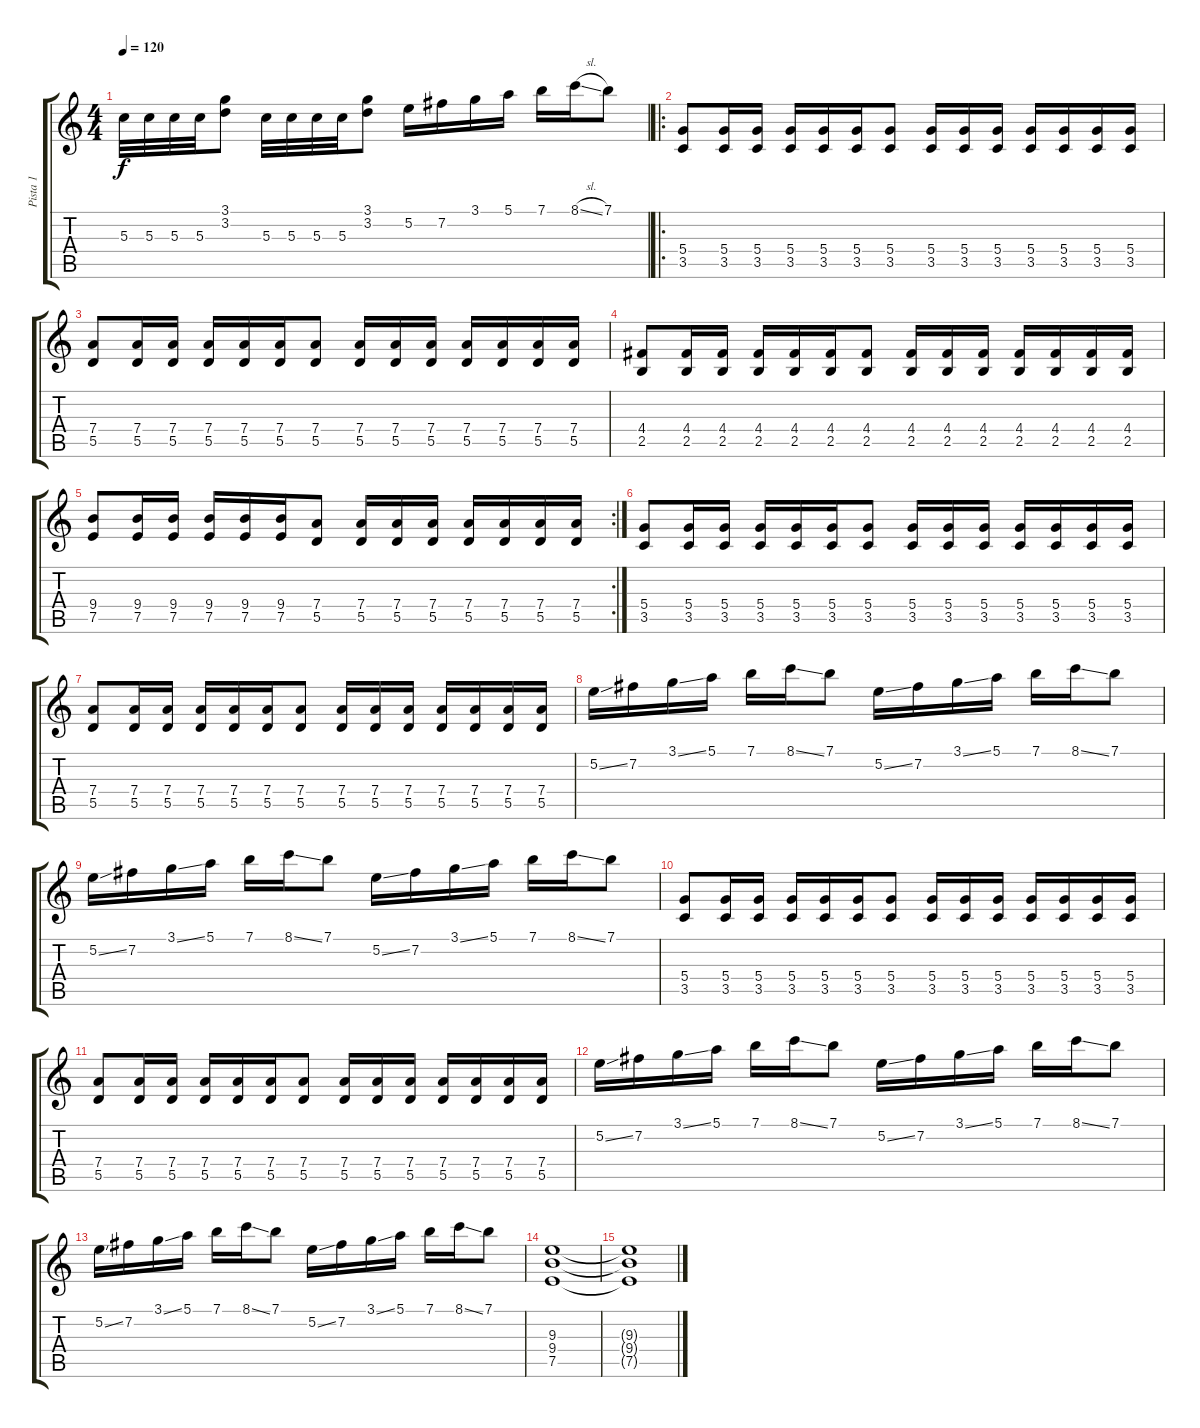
\track ("Pista 1" "Pista 1") {instrument distortionguitar}
\staff {score tabs}
\tuning (E4 B3 G3 D3 A2 E2) {hide}
\ts (4 4)
\tempo 120
\clef g2
\ks c
5.3.32{dy f} 5.3.32 5.3.32 5.3.32 (3.1 3.2).8 5.3.32 5.3.32 5.3.32 5.3.32 (3.1 3.2).8 5.2.16 7.2.16 3.1.16 5.1.16 7.1.16 8.1{sl}.16 7.1.8 |
\ro
(5.4 3.5).8 (5.4 3.5).16 (5.4 3.5).16 (5.4 3.5).16 (5.4 3.5).16 (5.4 3.5).16 (5.4 3.5).8 (5.4 3.5).16 (5.4 3.5).16 (5.4 3.5).16 (5.4 3.5).16 (5.4 3.5).16 (5.4 3.5).16 (5.4 3.5).16 |
(7.4 5.5).8 (7.4 5.5).16 (7.4 5.5).16 (7.4 5.5).16 (7.4 5.5).16 (7.4 5.5).16 (7.4 5.5).8 (7.4 5.5).16 (7.4 5.5).16 (7.4 5.5).16 (7.4 5.5).16 (7.4 5.5).16 (7.4 5.5).16 (7.4 5.5).16 |
(4.4 2.5).8 (4.4 2.5).16 (4.4 2.5).16 (4.4 2.5).16 (4.4 2.5).16 (4.4 2.5).16 (4.4 2.5).8 (4.4 2.5).16 (4.4 2.5).16 (4.4 2.5).16 (4.4 2.5).16 (4.4 2.5).16 (4.4 2.5).16 (4.4 2.5).16 |
\rc 2
(9.4 7.5).8 (9.4 7.5).16 (9.4 7.5).16 (9.4 7.5).16 (9.4 7.5).16 (9.4 7.5).16 (7.4 5.5).8 (7.4 5.5).16 (7.4 5.5).16 (7.4 5.5).16 (7.4 5.5).16 (7.4 5.5).16 (7.4 5.5).16 (7.4 5.5).16 |
(5.4 3.5).8 (5.4 3.5).16 (5.4 3.5).16 (5.4 3.5).16 (5.4 3.5).16 (5.4 3.5).16 (5.4 3.5).8 (5.4 3.5).16 (5.4 3.5).16 (5.4 3.5).16 (5.4 3.5).16 (5.4 3.5).16 (5.4 3.5).16 (5.4 3.5).16 |
(7.4 5.5).8 (7.4 5.5).16 (7.4 5.5).16 (7.4 5.5).16 (7.4 5.5).16 (7.4 5.5).16 (7.4 5.5).8 (7.4 5.5).16 (7.4 5.5).16 (7.4 5.5).16 (7.4 5.5).16 (7.4 5.5).16 (7.4 5.5).16 (7.4 5.5).16 |
5.2{ss}.16 7.2.16 3.1{ss}.16 5.1.16 7.1.16 8.1{ss}.16 7.1.8 5.2{ss}.16 7.2.16 3.1{ss}.16 5.1.16 7.1.16 8.1{ss}.16 7.1.8 |
5.2{ss}.16 7.2.16 3.1{ss}.16 5.1.16 7.1.16 8.1{ss}.16 7.1.8 5.2{ss}.16 7.2.16 3.1{ss}.16 5.1.16 7.1.16 8.1{ss}.16 7.1.8 |
(5.4 3.5).8 (5.4 3.5).16 (5.4 3.5).16 (5.4 3.5).16 (5.4 3.5).16 (5.4 3.5).16 (5.4 3.5).8 (5.4 3.5).16 (5.4 3.5).16 (5.4 3.5).16 (5.4 3.5).16 (5.4 3.5).16 (5.4 3.5).16 (5.4 3.5).16 |
(7.4 5.5).8 (7.4 5.5).16 (7.4 5.5).16 (7.4 5.5).16 (7.4 5.5).16 (7.4 5.5).16 (7.4 5.5).8 (7.4 5.5).16 (7.4 5.5).16 (7.4 5.5).16 (7.4 5.5).16 (7.4 5.5).16 (7.4 5.5).16 (7.4 5.5).16 |
5.2{ss}.16 7.2.16 3.1{ss}.16 5.1.16 7.1.16 8.1{ss}.16 7.1.8 5.2{ss}.16 7.2.16 3.1{ss}.16 5.1.16 7.1.16 8.1{ss}.16 7.1.8 |
5.2{ss}.16 7.2.16 3.1{ss}.16 5.1.16 7.1.16 8.1{ss}.16 7.1.8 5.2{ss}.16 7.2.16 3.1{ss}.16 5.1.16 7.1.16 8.1{ss}.16 7.1.8 |
(9.3 9.4 7.5).1 |
(9.3{t} 9.4{t} 7.5{t}).1
